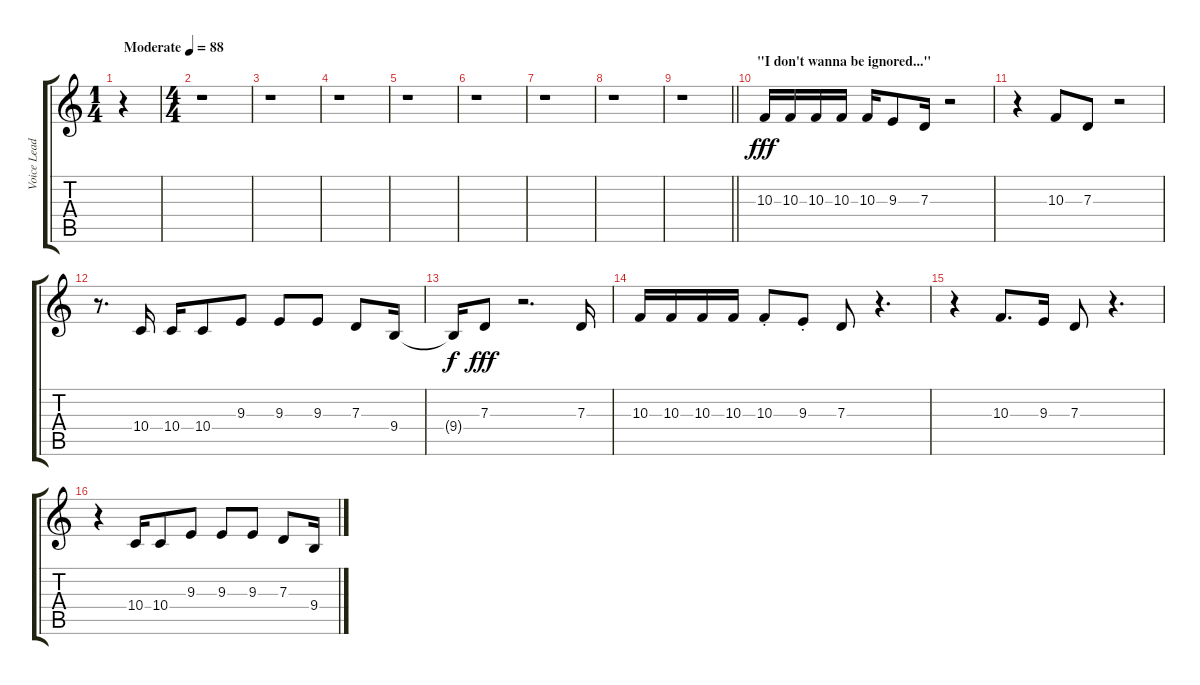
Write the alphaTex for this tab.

\track ("Voice Lead" "Voice Lead") {instrument voiceoohs}
\staff {score tabs}
\tuning (E4 B3 G3 D3 A2 E2) {hide}
\ts (1 4)
\tempo (88 "Moderate")
\clef g2
\ks c
r.4{dy fff instrument voiceoohs} |
\ts (4 4)
r.1 |
r.1 |
r.1 |
r.1 |
r.1 |
r.1 |
r.1 |
\barLineRight lightlight
r.1 |
\section ("" "\"I don't wanna be ignored...\"")
10.3.16 10.3.16 10.3.16 10.3.16 10.3.16 9.3.8 7.3.16 r.2 |
r.4 10.3.8 7.3.8 r.2 |
r.8{d} 10.4.16 10.4.16 10.4.8 9.3.8 9.3.8 9.3.8 7.3.8 9.4.16 |
9.4{t}.16{dy f} 7.3.8{dy fff} r.2{d} 7.3.16 |
10.3.16 10.3.16 10.3.16 10.3.16 10.3{st}.8 9.3{st}.8 7.3.8 r.4{d} |
r.4 10.3.8{d} 9.3.16 7.3.8 r.4{d} |
r.4 10.4.16 10.4.8 9.3.8 9.3.8 9.3.8 7.3.8 9.4.16
